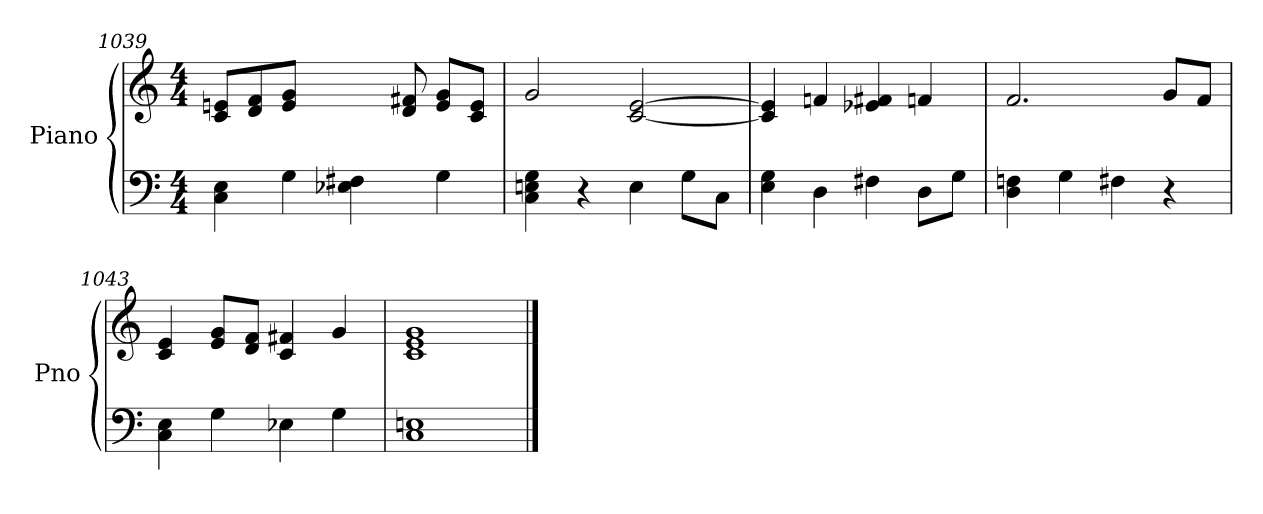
**kern	**kern
*part1	*part1
*staff2	*staff1
*I"Piano	*
*I'Pno	*
!!LO:PB:g=z
*clefF4	*clefG2
*k[]	*k[]
*M4/4	*M4/4
=1039	=1039
4C\ 4E\	8c/ 8en/L
.	8d/ 8f/
4G\	8e/ 8g/J
.	4.ryy
4E-X\ 4F#X\	.
8ryy	8d/ 8f#X/
4G\	8e/ 8g/L
.	8c/ 8e/J
=1040	=1040
4C\ 4En\ 4G\	2g/
4r	.
4E\	[2c/ [2e/
8G\L	.
8C\J	.
=1041	=1041
4E\ 4G\	4c/] 4e/]
4D\	4fn/
4F#X\	4e-X/ 4f#X/
8D\L	4fn/
8G\J	.
=1042	=1042
4D\ 4Fn\	2.f/
4G\	.
4F#X\	.
4r	8g/L
.	8f/J
=1043	=1043
4C\ 4E\	4c/ 4e/
4G\	8e/ 8g/L
.	8d/ 8f/J
4E-X\	4c/ 4f#X/
4G\	4g/
=1044	=1044
1C 1En	1c 1e 1g
==	==
*-	*-
